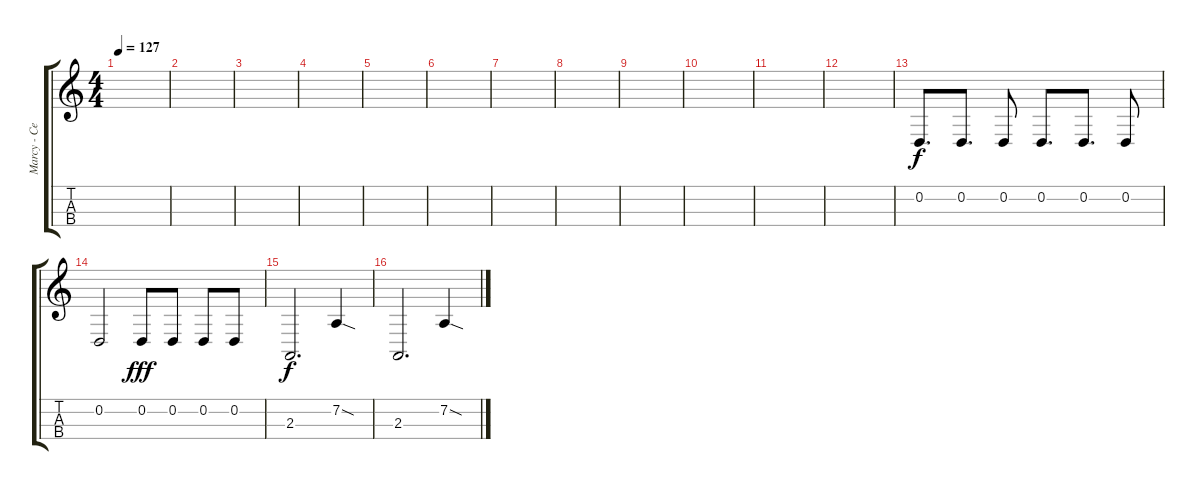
\track ("Marcy - Cello" "Marcy - Ce") {instrument cello}
\staff {score tabs}
\tuning (A3 D3 G2 C2) {hide}
\ts (4 4)
\tempo 127
\clef g2
\ks c
|
|
|
|
|
|
|
|
|
|
|
|
0.2.8{d} 0.2.8{d} 0.2.8 0.2.8{d} 0.2.8{d} 0.2.8 |
0.2.2 0.2.8{dy fff} 0.2.8 0.2.8 0.2.8 |
2.3.2{d dy f} 7.2{sod}.4 |
2.3.2{d} 7.2{sod}.4
